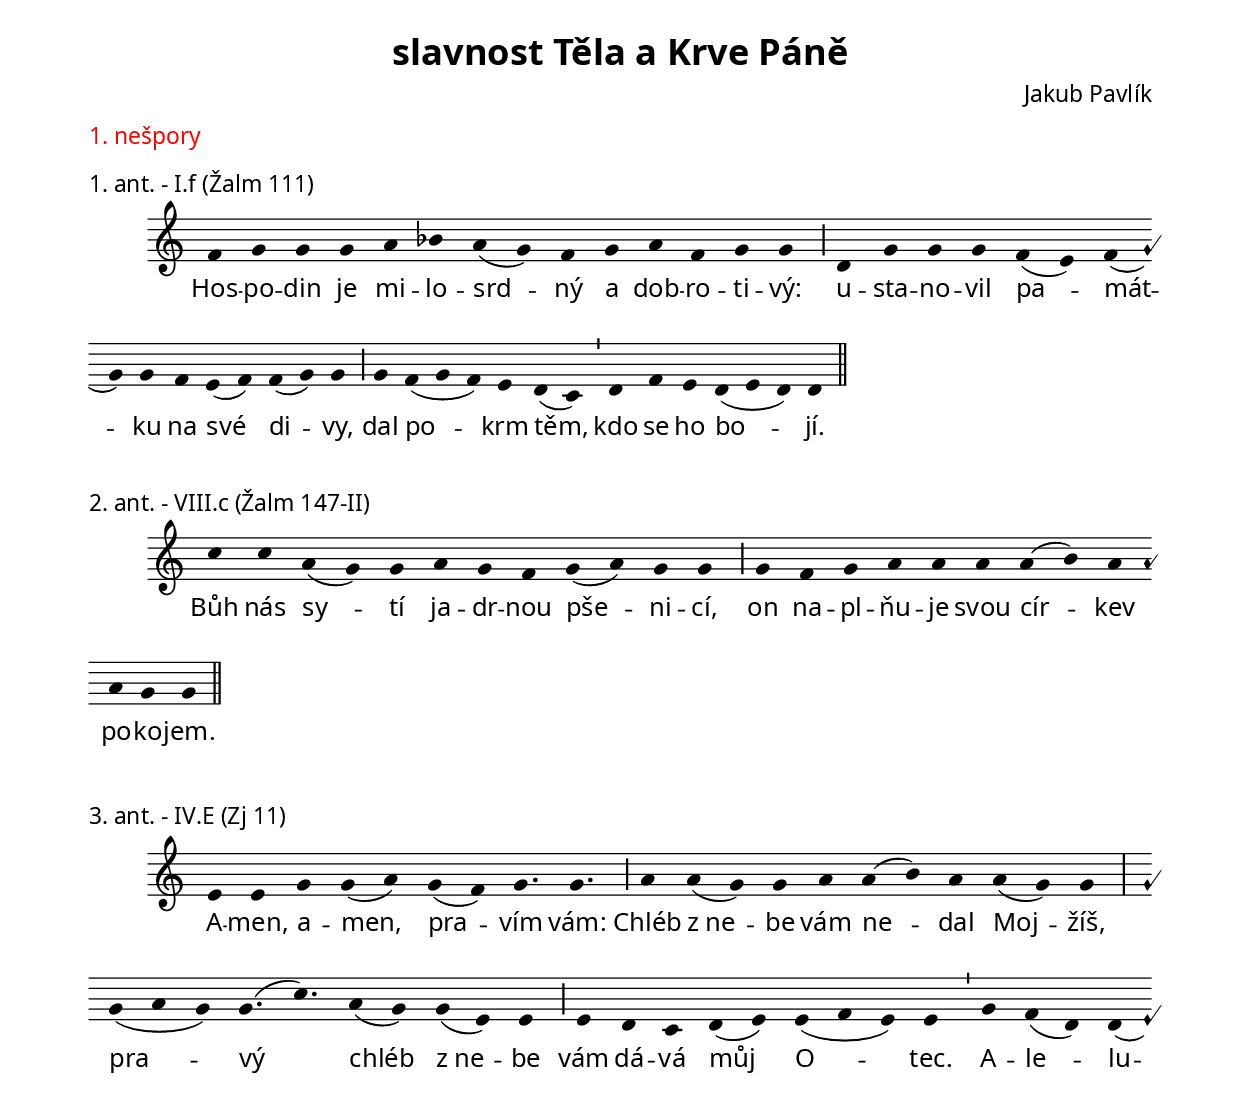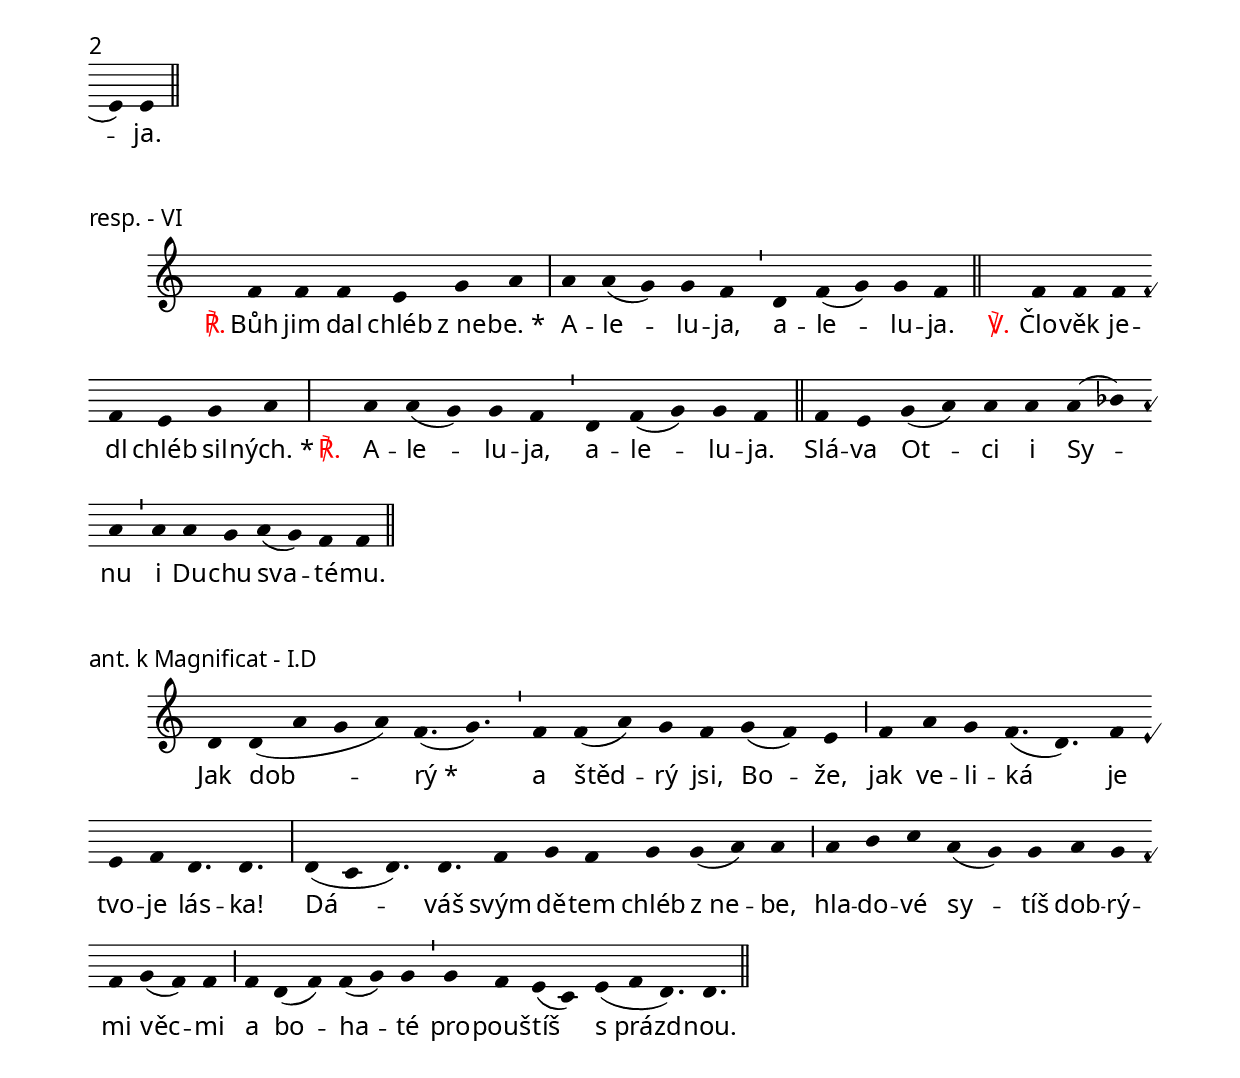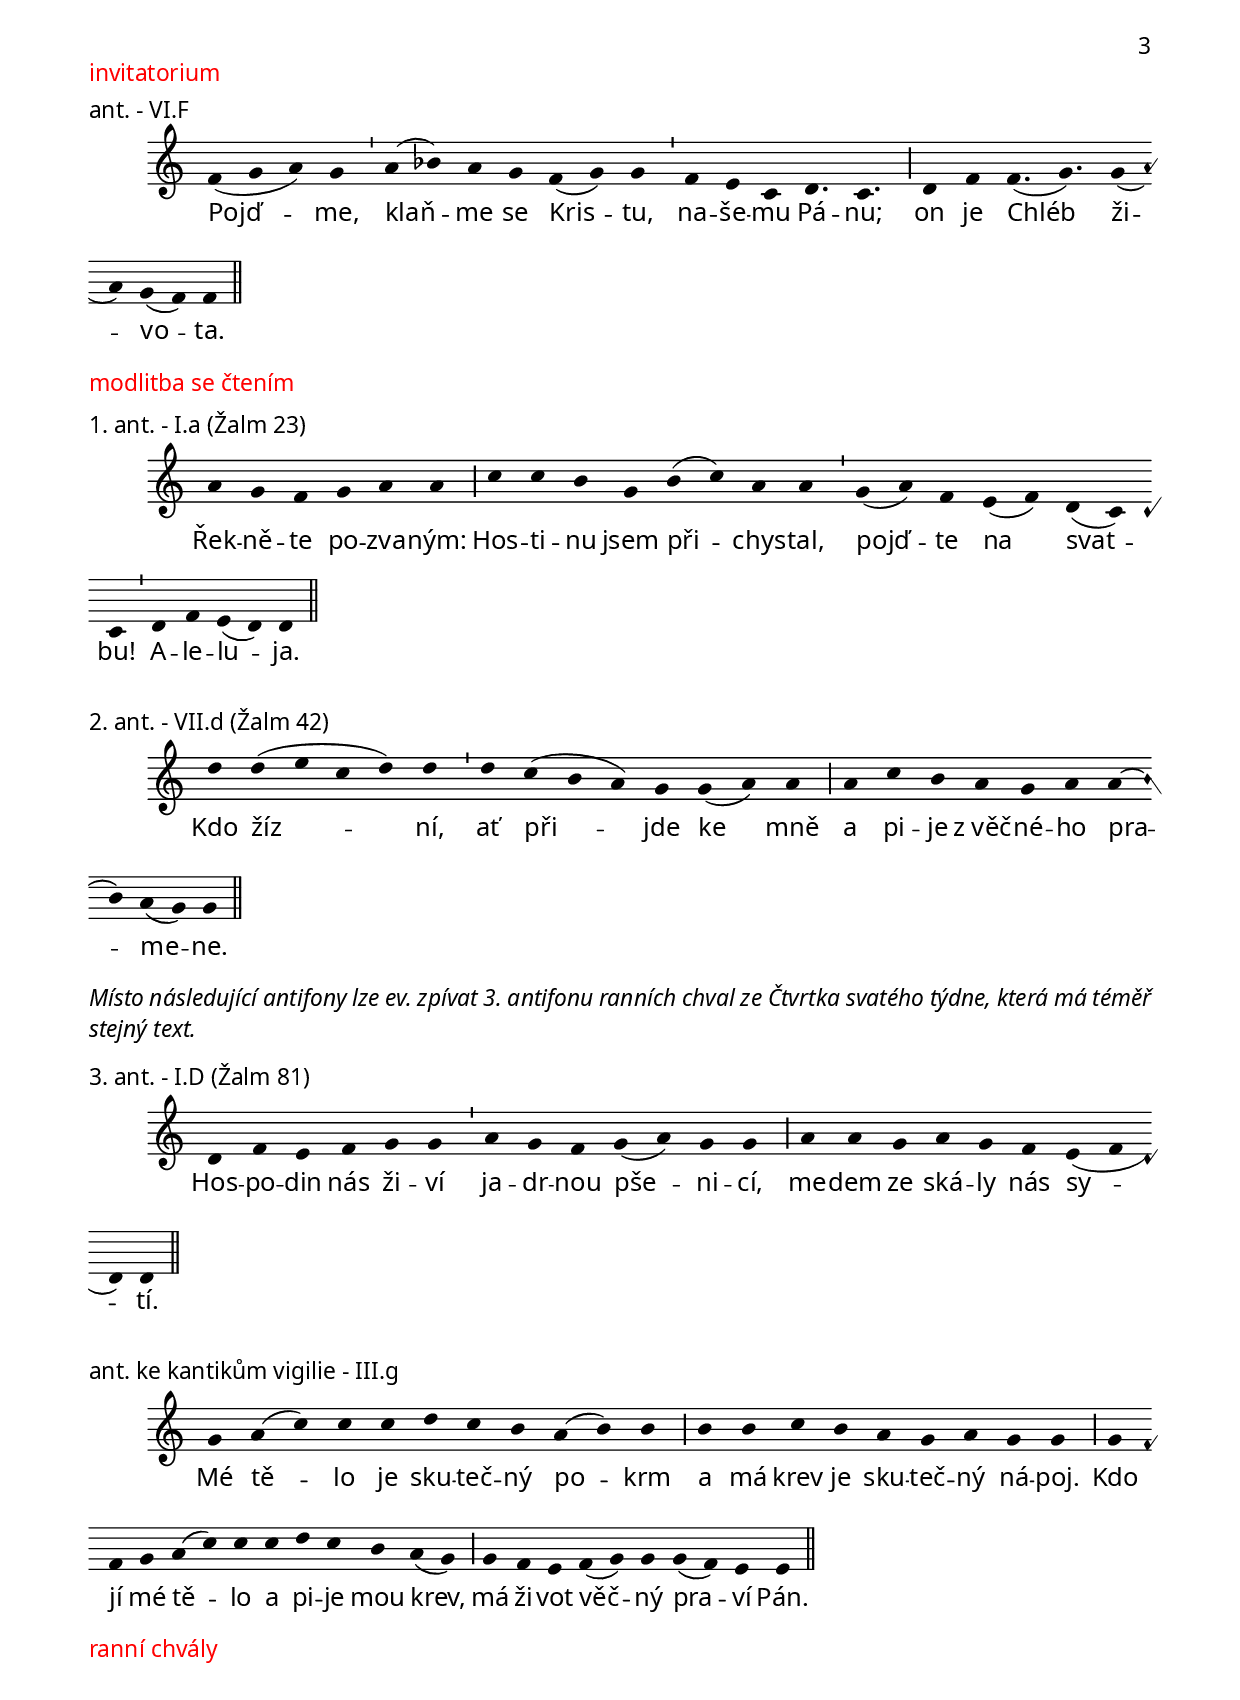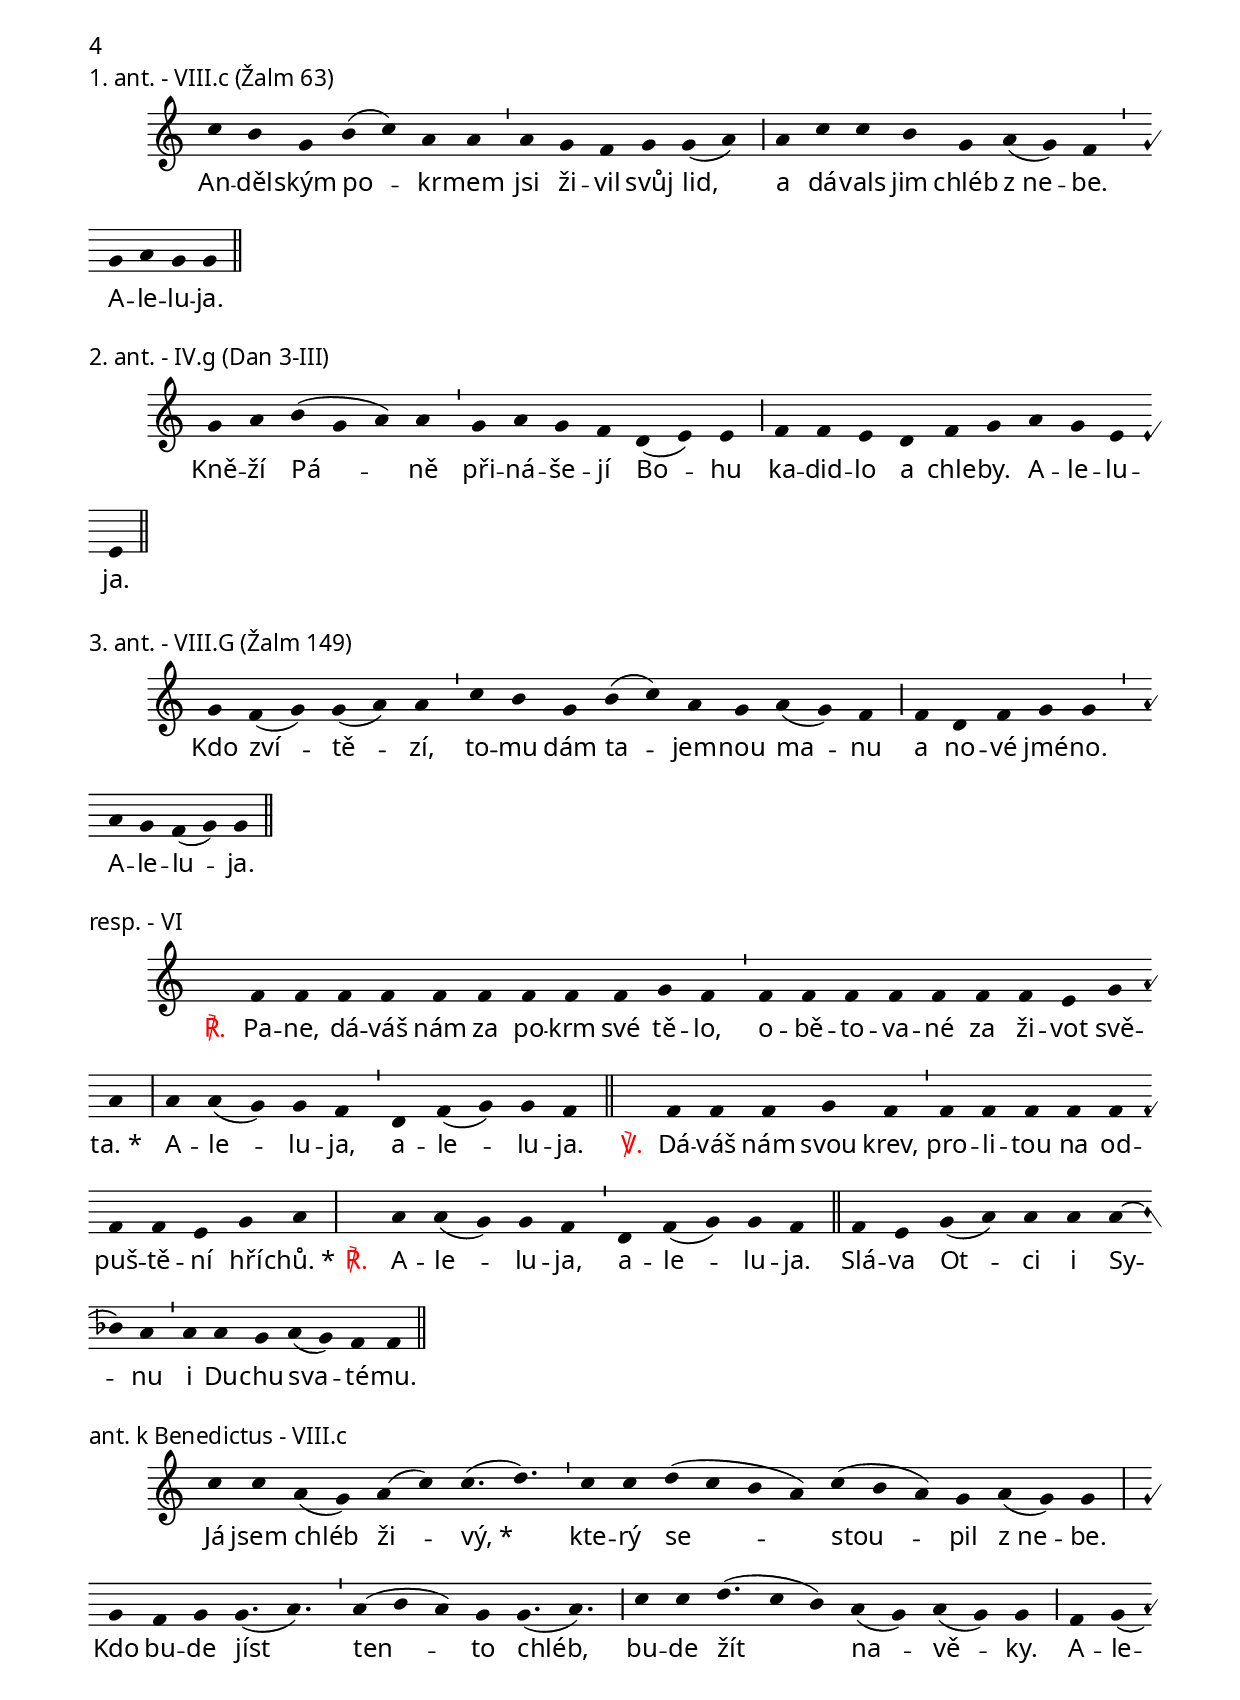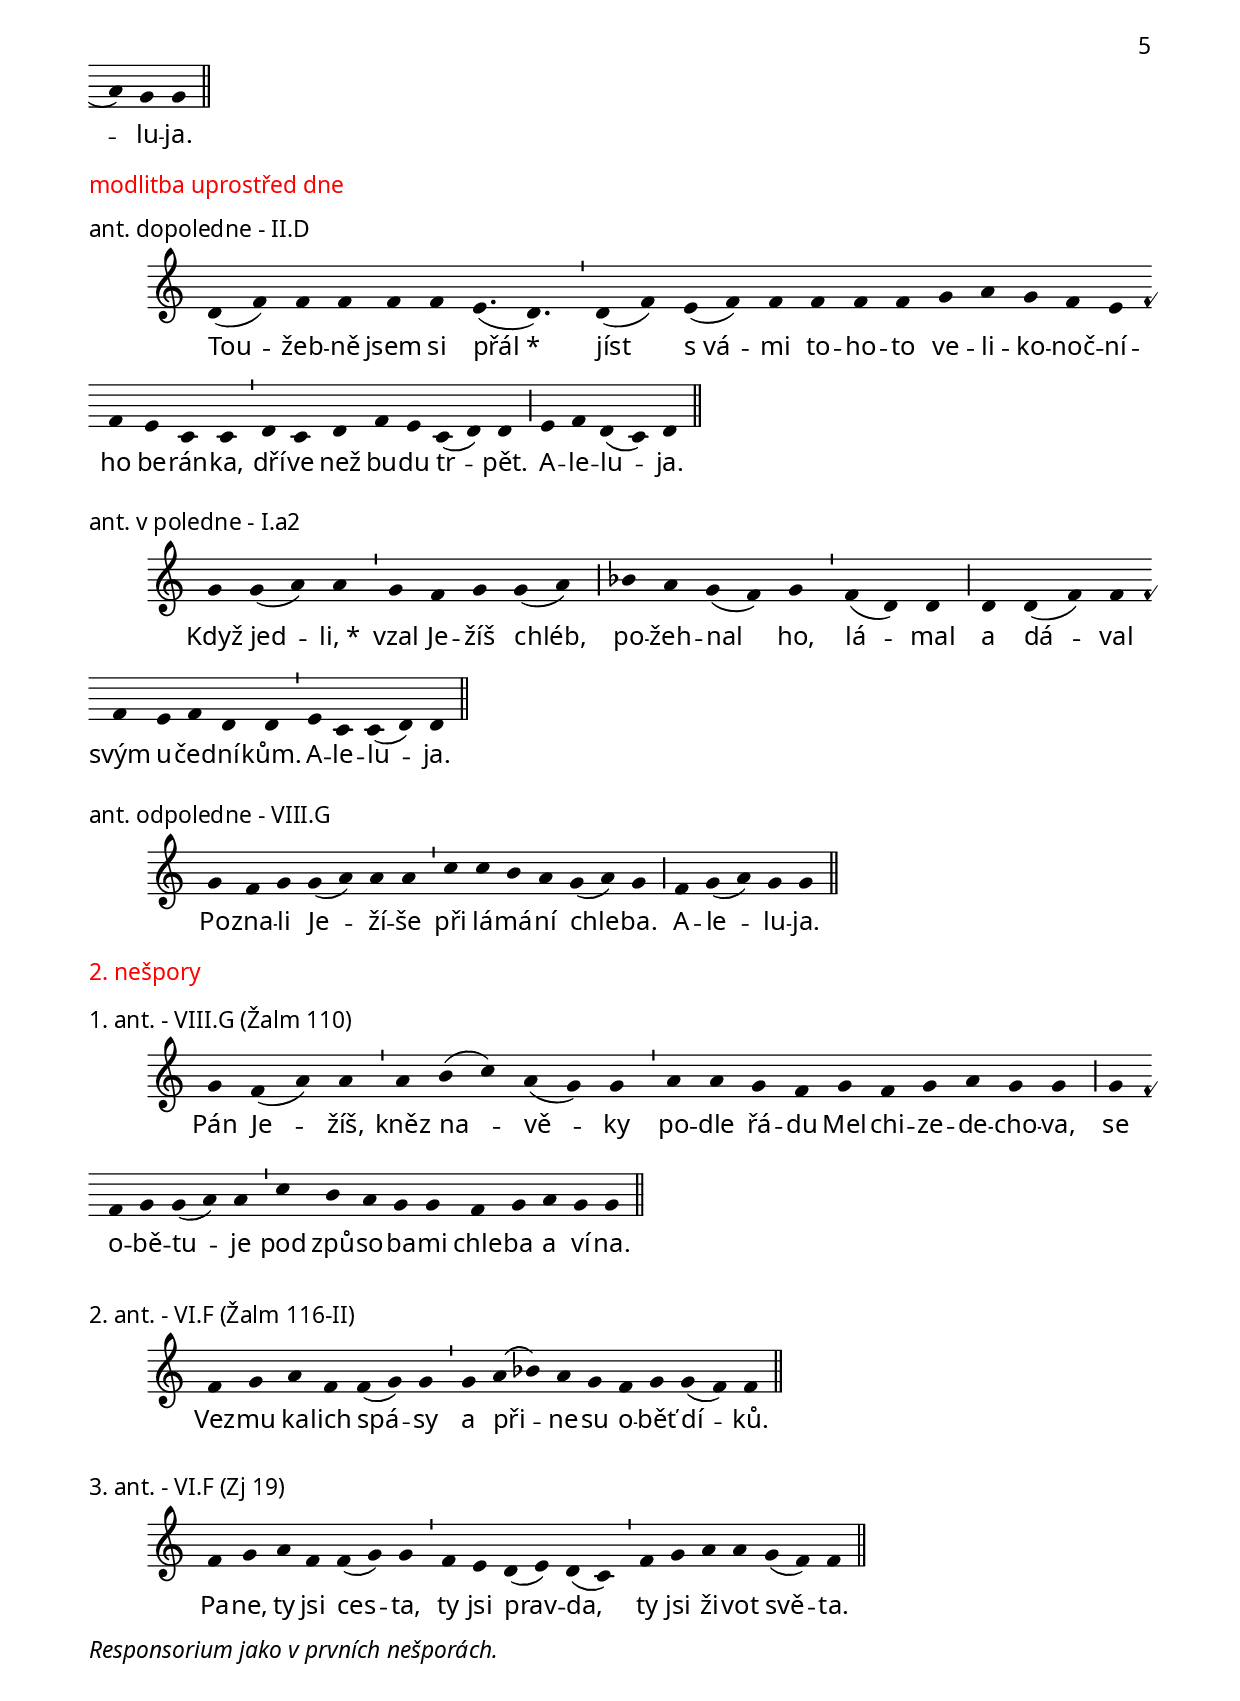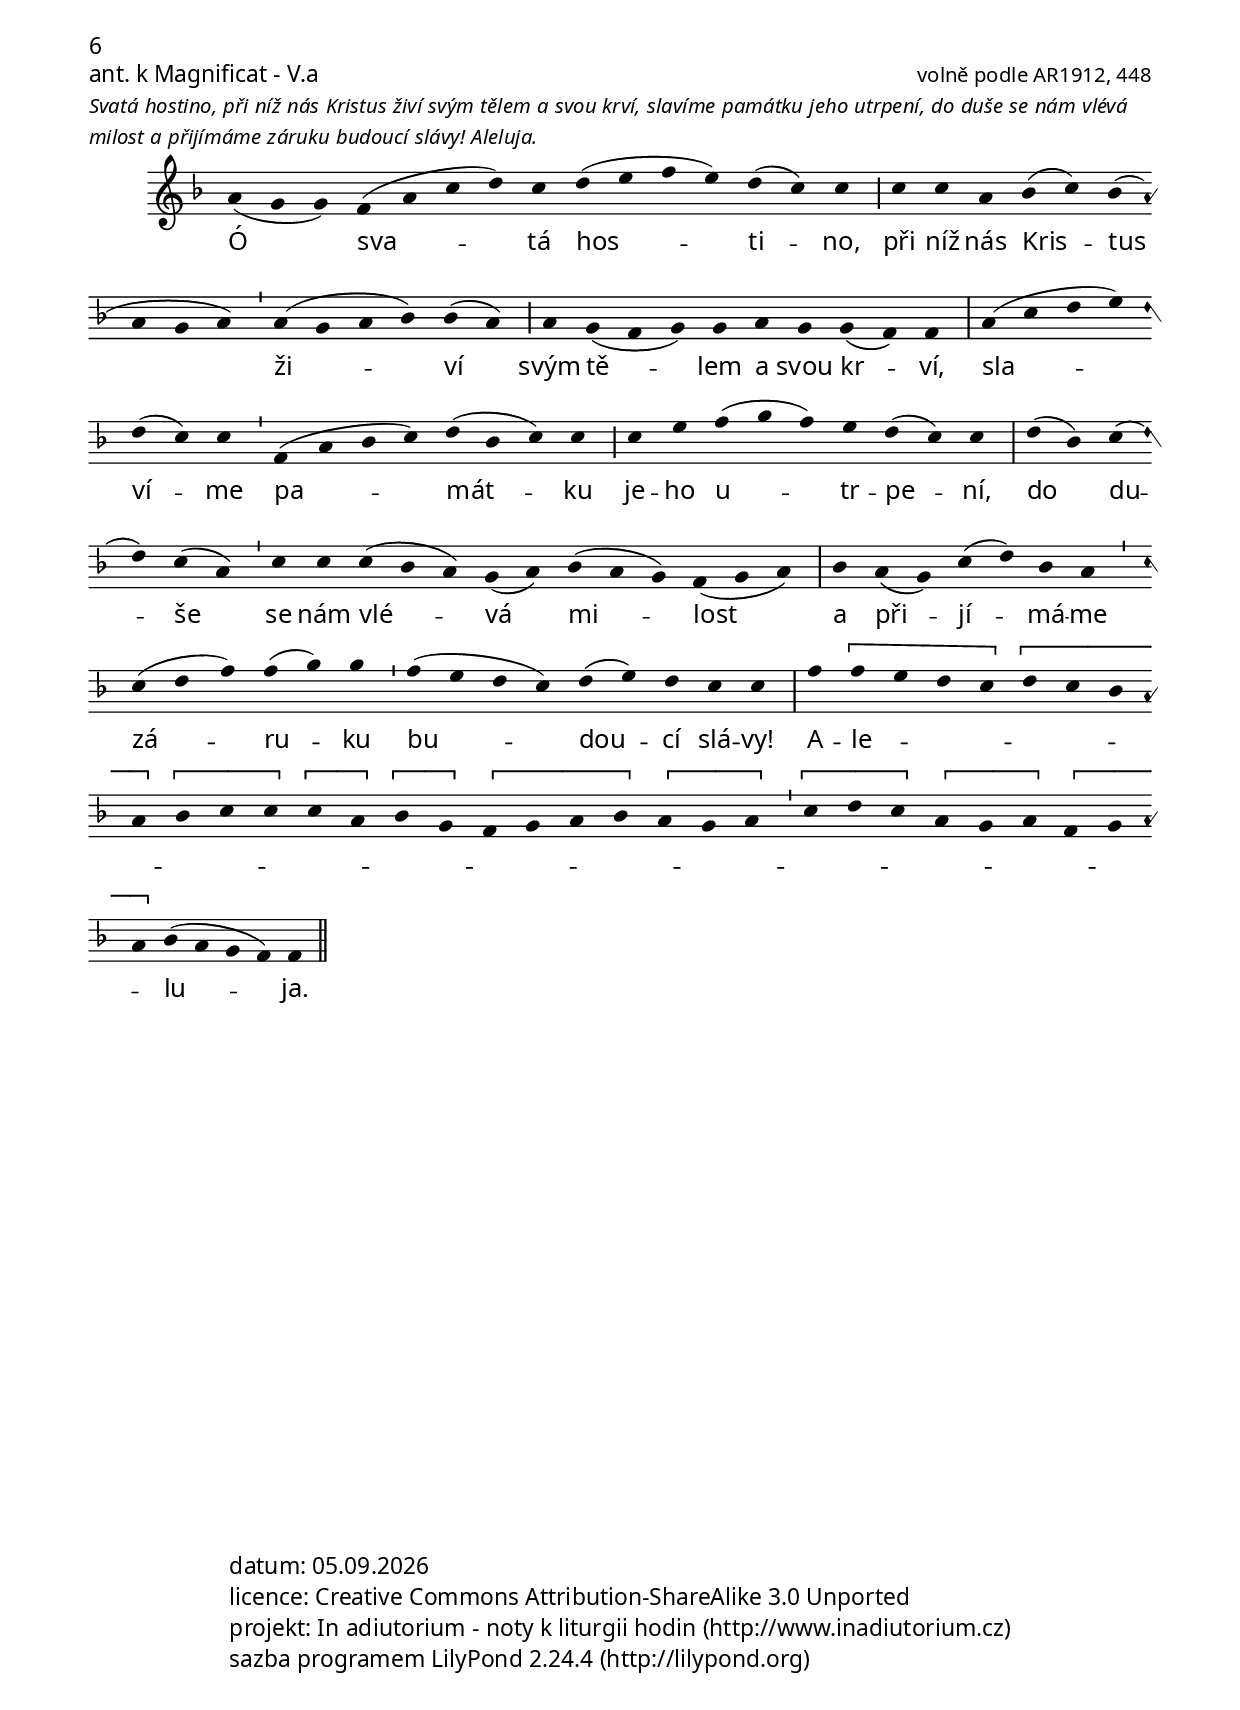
\version "2.18.0"

\header {
  title = "slavnost Těla a Krve Páně"
  composer = "Jakub Pavlík"
}

\include "spolecne.ly"
\include "dilyresponsorii.ly"

\markup {\nadpisHodinka {"1. nešpory"}}

\score {
  \relative c' {
    \choralniRezim
    f g g g a4 bes a( g) f g a f g g \barMaior
    d g g g f( e) f( g) g f e( f) f( g) g \barMaior
    g f( g f) e d( c) \barMin d f e d( e d) d \barFinalis
  }
  \addlyrics {
    Hos -- po -- din je mi -- lo -- srd -- ný a dob -- ro -- ti -- vý:
    u -- sta -- no -- vil pa -- mát -- ku na své di -- vy,
    dal po -- krm těm, kdo se ho bo -- jí.
  }
  \header {
    quid = "1. ant."
    modus = "I"
    differentia = "f"
    psalmus = "Žalm 111"
    placet = "recituje čistě na g"
    id = "1ne-a1"
    piece = \markup {\sestavTitulek}
  }
}

\score {
  \relative c'' {
    \choralniRezim
    c4 c a( g) g a g f g( a) g g \barMaior
    g f g a a a a( b) a a g g \barFinalis
  }
  \addlyrics {
    Bůh nás sy -- tí ja -- dr -- nou pše -- ni -- cí,
    on na -- pl -- ňu -- je svou cír -- kev po -- ko -- jem.
  }
  \header {
    quid = "2. ant."
    modus = "VIII"
    differentia = "c"
    psalmus = "Žalm 147-II"
    id = "1ne-a2"
    piece = \markup {\sestavTitulek}
  }
}

\score {
  \relative c' {
    \choralniRezim
    e4 e g g( a) g( f) g4. g \barMaior
    a4 a( g) g a a( b) a a( g) g \barMax
    g( a g) g4.( c) a4( g) g( e) e \barMaior
    e d c d( e) e( f e) e \barMin
    g f( d) d( e) e \barFinalis
  }
  \addlyrics {
    A -- men, a -- men, pra -- vím vám:
    Chléb z_ne -- be vám ne -- dal Moj -- žíš,
    pra -- vý chléb z_ne -- be vám dá -- vá můj O -- tec.
    A -- le -- lu -- ja.
  }
  \header {
    quid = "3. ant."
    modus = "IV"
    differentia = "E"
    psalmus = "Zj 11"
    id = "1ne-a3"
    piece = \markup {\sestavTitulek}
  }
}

\score {
  \relative c' {
    \choralniRezim

    % R
    \neviditelna f
    f4 f f e g a \barMax
    \respVIalelujaResponsum \barFinalis
    % V
    \neviditelna f
    f4 f f f e g a \barMax
    % R
    \neviditelna a
    \respVIalelujaResponsum \barFinalis
    % Slava
    \respVIalelujaDoxologie \barFinalis
  }
  \addlyrics {
    \Response Bůh jim dal chléb z_ne -- be._*
    A -- le -- lu -- ja, a -- le -- lu -- ja.
    \Verse Člo -- věk je -- dl chléb sil -- ných._*
    \Response A -- le -- lu -- ja, a -- le -- lu -- ja.
    \textRespDoxologie
  }
  \header {
    quid = "resp."
    modus = "VI"
    id = "1ne-resp"
    piece = \markup {\sestavTitulekResp}
  }
}

\score {
  \relative c' {
    \choralniRezim
    d4 d( a' g a) f4.( g) \barMin f4 f( a) g f g( f) e \barMaior
    f a g f4.( d) f4 e f d4. d \barMax

    d4( c d4.) d f4 g f g g( a) a \barMaior
    a b c a( g) g a g f g( f) f \barMaior
    f d( f) f( g) g \barMin g f e( c) e( f d4.) d \barFinalis
  }
  \addlyrics {
    Jak dob -- rý_* a štěd -- rý jsi, Bo -- že,
    jak ve -- li -- ká je tvo -- je lás -- ka!

    Dá -- váš svým dě -- tem chléb z_ne -- be,
    hla -- do -- vé sy -- tíš dob -- rý -- mi věc -- mi
    a bo -- ha -- té pro -- pouš -- tíš s_prázd -- nou.
  }
  \header {
    quid = "ant. k Magnificat"
    modus = "I"
    differentia = "D"
    psalmus = ""
    id = "1ne-amag"
    piece = \markup {\sestavTitulekBezZalmu}
  }
}

\pageBreak % ZLOM

\markup {\nadpisHodinka {"invitatorium"}}

\score {
  \relative c' {
    \choralniRezim
    f4( g a) g \barMin
    a( bes) a g f( g) g \barMin
    f e c d4. c \barMaior
    d4 f f4.( g) g4( a) g( f) f \barFinalis
  }
  \addlyrics {
    Pojď -- me, klaň -- me se Kris -- tu, na -- še -- mu Pá -- nu;
    on je Chléb ži -- vo -- ta.
  }
  \header {
    quid = "ant."
    modus = "VI"
    differentia = "F"
    psalmus = ""
    id = "invit"
    piece = \markup {\sestavTitulekBezZalmu}
  }
}

\markup {\nadpisHodinka {"modlitba se čtením"}}

\score {
  \relative c'' {
    \choralniRezim
    a4 g f g a a \barMaior
    c c b g b( c) a a \barMin
    g( a) f e( f) d( c) c \barMin
    d f e( d) d \barFinalis
  }
  \addlyrics {
    Řek -- ně -- te po -- zva -- ným:
    Hos -- ti -- nu jsem při -- chys -- tal,
    pojď -- te na svat -- bu!
    A -- le -- lu -- ja.
  }
  \header {
    quid = "1. ant."
    modus = "I"
    differentia = "a"
    psalmus = "Žalm 23"
    id = "mc-a1"
    piece = \markup {\sestavTitulek}
  }
}

\score {
  \relative c'' {
    \choralniRezim
    d4 d( e c d) d \barMin
    d c( b a) g g( a) a \barMaior
    a c b a g a a( b) a( g) g \barFinalis
  }
  \addlyrics {
    Kdo žíz -- ní,
    ať při -- jde ke mně
    a pi -- je z_věč -- né -- ho pra -- me -- ne.
  }
  \header {
    quid = "2. ant."
    modus = "VII"
    differentia = "d"
    psalmus = "Žalm 42"
    fial = "mezidobi_nejsvsrdce.ly#rch-a1?cast=1-2"
    id = "mc-a2"
    piece = \markup {\sestavTitulek}
  }
}

\markup\justify\italic{
  Místo následující antifony lze ev. zpívat
  3. antifonu ranních chval ze Čtvrtka svatého týdne,
  která má téměř stejný text.
}

\score {
  \relative c' {
    \choralniRezim
    d4 f e f g g \barMin
    a g f g( a) g g \barMaior
    a a g a g f e( f d) d \barFinalis
  }
  \addlyrics {
    Hos -- po -- din nás ži -- ví
    ja -- dr -- nou pše -- ni -- cí,
    me -- dem ze ská -- ly nás sy -- tí.
  }
  \header {
    quid = "3. ant."
    modus = "I"
    differentia = "D"
    psalmus = "Žalm 81"
    id = "mc-a3"
    piece = \markup {\sestavTitulek}
  }
}

\score {
  \relative c'' {
    \choralniRezim
    g4 a( c) c c d c b a( b) b \barMaior
    b b c b a g a g g \barMaior
    g f g a( c) c c d c b a( g) \barMaior
    g f e f( g) g
    g( f) e e \barFinalis
  }
  \addlyrics {
    Mé tě -- lo je sku -- teč -- ný po -- krm
    a má krev je sku -- teč -- ný ná -- poj.
    Kdo jí mé tě -- lo a pi -- je mou krev,
    má ži -- vot věč -- ný
    pra -- ví Pán.
  }
  \header {
    quid = "ant. ke kantikům vigilie"
    modus = "III"
    differentia = "g"
    psalmus = ""
    fial = "antifony/mezidobi_nedeleB_11_20.ly#ne20b-rch-ben?zacatek=14&konec=29"
    id = "mc-avig"
    piece = \markup {\sestavTitulekBezZalmu}
  }
}

\markup {\nadpisHodinka {"ranní chvály"}}

\score {
  \relative c'' {
    \choralniRezim
    c4 b g b( c) a a \barMin
    a g f g g( a) \barMaior
    a c c b g a( g) f \barMin
    g a g g \barFinalis
  }
  \addlyrics {
    An -- děl -- ským po -- kr -- mem
    jsi ži -- vil svůj lid,
    a dá -- vals jim chléb z_ne -- be.
    A -- le -- lu -- ja.
  }
  \header {
    quid = "1. ant."
    modus = "VIII"
    differentia = "c"
    psalmus = "Žalm 63"
    id = "rch-a1"
    piece = \markup {\sestavTitulek}
  }
}

\score {
  \relative c'' {
    \choralniRezim
    g4 a b( g a) a \barMin
    g a g f d( e) e \barMaior
    f f e d f g
    a g e e \barFinalis
  }
  \addlyrics {
    Kně -- ží Pá -- ně
    při -- ná -- še -- jí Bo -- hu
    ka -- did -- lo a chle -- by.
    A -- le -- lu -- ja.
  }
  \header {
    quid = "2. ant."
    modus = "IV"
    differentia = "g"
    psalmus = "Dan 3-III"
    id = "rch-a2"
    piece = \markup {\sestavTitulek}
  }
}

\score {
  \relative c'' {
    \choralniRezim
    g4 f( g) g( a) a \barMin
    c b g b( c) a g a( g) f \barMaior
    f d f g g \barMin
    a g f( g) g \barFinalis
  }
  \addlyrics {
    Kdo zví -- tě -- zí,
    to -- mu dám ta -- jem -- nou ma -- nu
    a no -- vé jmé -- no.
    A -- le -- lu -- ja.
  }
  \header {
    quid = "3. ant."
    modus = "VIII"
    differentia = "G"
    psalmus = "Žalm 149"
    id = "rch-a3"
    piece = \markup {\sestavTitulek}
  }
}

\score {
  \relative c' {
    \choralniRezim

    % R
    \neviditelna f
    f4 f f f f f f f f g f \barMin
    f f f f f f f e g a \barMax
    \respVIalelujaResponsum \barFinalis
    % V
    \neviditelna f
    f f f g f \barMin
    f f f f f f f e g a \barMax
    % R
    \neviditelna a
    \respVIalelujaResponsum \barFinalis
    % Slava
    \respVIalelujaDoxologie \barFinalis
  }
  \addlyrics {
    \Response Pa -- ne, dá -- váš nám za po -- krm své tě -- lo, o -- bě -- to -- va -- né za ži -- vot svě -- ta._*
    A -- le -- lu -- ja, a -- le -- lu -- ja.
    \Verse Dá -- váš nám svou krev, pro -- li -- tou na od -- puš -- tě -- ní hří -- chů._*
    \Response A -- le -- lu -- ja, a -- le -- lu -- ja.
    \textRespDoxologie
  }
  \header {
    quid = "resp."
    modus = "VI"
    id = "rch-resp"
    piece = \markup {\sestavTitulekResp}
  }
}

\score {
  \relative c'' {
    \choralniRezim
    c4 c a( g) a( c) c4.( d) \barMin c4 c d( c b a) c( b a) g a( g) g \barMax
    g f g g4.( a) \barMin a4( b a) g g4.( a) \barMaior c4 c d4.( c4 b) a( g) a( g) g \barMaior
    f g( a) g g \barFinalis
  }
  \addlyrics {
    Já jsem chléb ži -- vý,_* kte -- rý se -- stou -- pil z_ne -- be.
    Kdo bu -- de jíst ten -- to chléb, bu -- de žít na -- vě -- ky.
    A -- le -- lu -- ja.
  }
  \header {
    quid = "ant. k Benedictus"
    modus = "VIII"
    differentia = "c"
    psalmus = ""
    placet = "_sestoupil_ je těžkopádné, text melismata moc dobře nenese;
    závěr není úplně uspokojivý"
    id = "rch-aben"
    piece = \markup {\sestavTitulekBezZalmu}
  }
}

\markup {\nadpisHodinka {"modlitba uprostřed dne"}}

\score {
  \relative c' {
    \choralniRezim
    d4( f) f f f f e4.( d) \barMin
    d4( f) e( f) f f f f g a g f e f e c c \barMin
    d c d f e c( d) d \barMaior
    e f d( c) d \barFinalis
  }
  \addlyrics {
    Tou -- žeb -- ně jsem si přál_*
    jíst s_vá -- mi to -- ho -- to ve -- li -- ko -- noč -- ní -- ho be -- rán -- ka,
    dří -- ve než bu -- du tr -- pět.
    A -- le -- lu -- ja.
  }
  \header {
    quid = "ant. dopoledne"
    modus = "II"
    differentia = "D"
    psalmus = ""
    id = "up-tercie"
    fons = "Svatý týden, čtvrtek, ad Benedictus; přidáno aleluja"
    fial = "pust_svatytyden.ly#ct-rch-aben?+aleluja"
    piece = \markup {\sestavTitulekBezZalmu}
  }
}

\score {
  \relative c'' {
    \choralniRezim
    g4 g( a) a \barMin g f g g( a) \barMaior
    bes4 a g( f) g \barMin
    f( d) d \barMaior d d( f) f f e f d d \barMin
    e c c( d) d \barFinalis
  }
  \addlyrics {
    Když jed -- li,_* vzal Je -- žíš chléb,
    po -- žeh -- nal ho,
    lá -- mal a dá -- val svým u -- čed -- ní -- kům.
    A -- le -- lu -- ja.
  }
  \header {
    quid = "ant. v poledne"
    modus = "I"
    differentia = "a2"
    psalmus = ""
    id = "up-sexta"
    fial = "pust_triduum.ly#ct-nesp-mag?+aleluja"
    piece = \markup {\sestavTitulekBezZalmu}
  }
}

\score {
  \relative c'' {
    \choralniRezim
    g4 f g g( a) a a \barMin
    c c b a g( a) g \barMaior
    f g( a) g g \barFinalis
  }
  \addlyrics {
    Po -- zna -- li Je -- ží -- še
    při lá -- má -- ní chle -- ba.
    A -- le -- lu -- ja.
  }
  \header {
    quid = "ant. odpoledne"
    modus = "VIII"
    differentia = "G"
    psalmus = ""
    id = "up-nona"
    piece = \markup {\sestavTitulekBezZalmu}
  }
}

\markup {\nadpisHodinka {"2. nešpory"}}

\score {
  \relative c'' {
    \choralniRezim
    g4 f( a) a \barMin
    a b( c) a( g) g \barMin
    a a g f g f g a g g \barMaior
    g f g g( a) a \barMin
    c b a g g f g a g g \barFinalis
  }
  \addlyrics {
    Pán Je -- žíš,
    kněz na -- vě -- ky
    po -- dle řá -- du Mel -- chi -- ze -- de -- cho -- va,
    se o -- bě -- tu -- je
    pod způ -- so -- ba -- mi chle -- ba a ví -- na.
  }
  \header {
    quid = "1. ant."
    modus = "VIII"
    differentia = "G"
    psalmus = "Žalm 110"
    id = "2ne-a1"
    piece = \markup {\sestavTitulek}
  }
}

\score {
  \relative c' {
    \choralniRezim
    f4 g a f f( g) g \barMin
    g a( bes) a g f g g( f) f \barFinalis
  }
  \addlyrics {
    Vez -- mu ka -- lich spá -- sy
    a při -- ne -- su o -- běť dí -- ků.
  }
  \header {
    quid = "2. ant."
    modus = "VI"
    differentia = "F"
    psalmus = "Žalm 116-II"
    id = "2ne-a2"
    piece = \markup {\sestavTitulek}
  }
}

\score {
  \relative c' {
    \choralniRezim
    f4 g a f f( g) g \barMin
    f e d( e) d( c) \barMin
    f g a a g( f) f \barFinalis
  }
  \addlyrics {
    Pa -- ne, ty jsi ces -- ta,
    ty jsi prav -- da,
    ty jsi ži -- vot svě -- ta.
  }
  \header {
    quid = "3. ant."
    modus = "VI"
    differentia = "F"
    psalmus = "Zj 19"
    id = "2ne-a3"
    piece = \markup {\sestavTitulek}
  }
}

\markup\italic{Responsorium jako v prvních nešporách.}

\score {
  \relative c'' {
    \choralniRezim
    \key f \major
    a4( g g) f4( a c d) c d( e f e) d( c) c \barMaior
    c c a bes( c) bes( a g a) \barMin a( g a bes) bes( a) \barMaior a g( f g) g a g g( f) f \barMax

    a( c d e) d( c) c \barMin f,( a bes c) d( bes c) c \barMaior
    c e f( g f) e d( c) c \barMax

    d( bes) c( d) c( a) \barMin c c c( bes a) g( a)
    bes( a g) f( g a) \barMax

    bes a( g) c( d) bes a \barMin
    c( d f) f( g) g \barMin f( e d c) d( e) d c c \barMax

    f
    \once \override Slur.stencil = ##f
    \[ f( e d c \] \[ d c bes a \] \[ bes c c \] \[ c a \] \[ bes g \]  \[ f g a bes \] \[ a g a \] \barMin
    \[ c d c \] \[ a g a \] \[ f g a) \]
    bes( a g f) f \barFinalis
  }
  \addlyrics {
    % Jedno dlouhe rozvite osloveni - bez jakehokoli nasledneho
    % sdeleni.
    Ó sva -- tá hos -- ti -- no,
    při níž nás Kris -- tus ži -- ví svým tě -- lem a svou kr -- ví,

    sla -- ví -- me pa -- mát -- ku je -- ho u -- tr -- pe -- ní,

    do du -- še se nám vlé -- vá mi -- lost

    a při -- jí -- má -- me zá -- ru -- ku bu -- dou -- cí slá -- vy!

    A -- le -- lu -- ja.
  }
  \header {
    textus_approbatus = "Svatá hostino,
    při níž nás Kristus živí svým tělem a svou krví,
    slavíme památku jeho utrpení,
    do duše se nám vlévá milost
    a přijímáme záruku budoucí slávy! Aleluja."
    fons_externus = "volně podle AR1912, 448"
    quid = "ant. k Magnificat"
    modus = "V"
    differentia = "a"
    psalmus = ""
    id = "2ne-amag-var2"
    piece = \markup {\sestavTitulekBezZalmu}
  }
}
